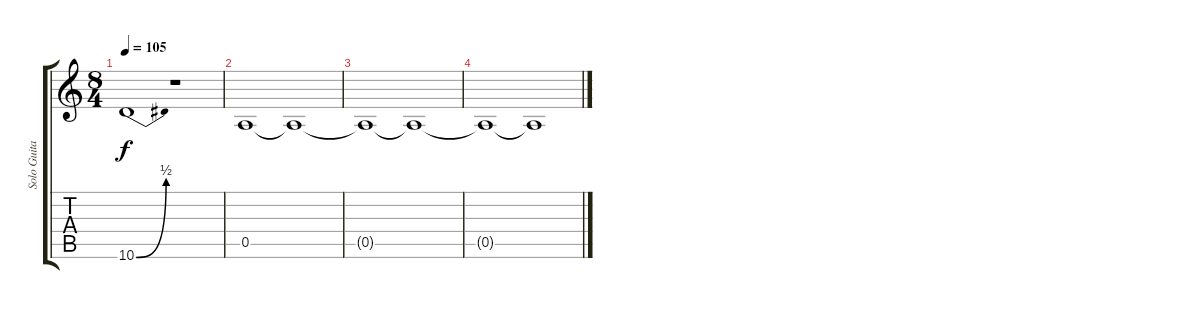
\track ("Solo Guitar" "Solo Guita") {instrument overdrivenguitar}
\staff {score tabs}
\tuning (E4 B3 G3 D3 A2 E2) {hide}
\ts (8 4)
\tempo 105
\clef g2
\ks c
10.6{be (bend 0 0 60 2)}.1{dy f} r.1 |
0.5.1 0.5{t}.1 |
0.5{t}.1 0.5{t}.1 |
0.5{t}.1 0.5{t}.1
